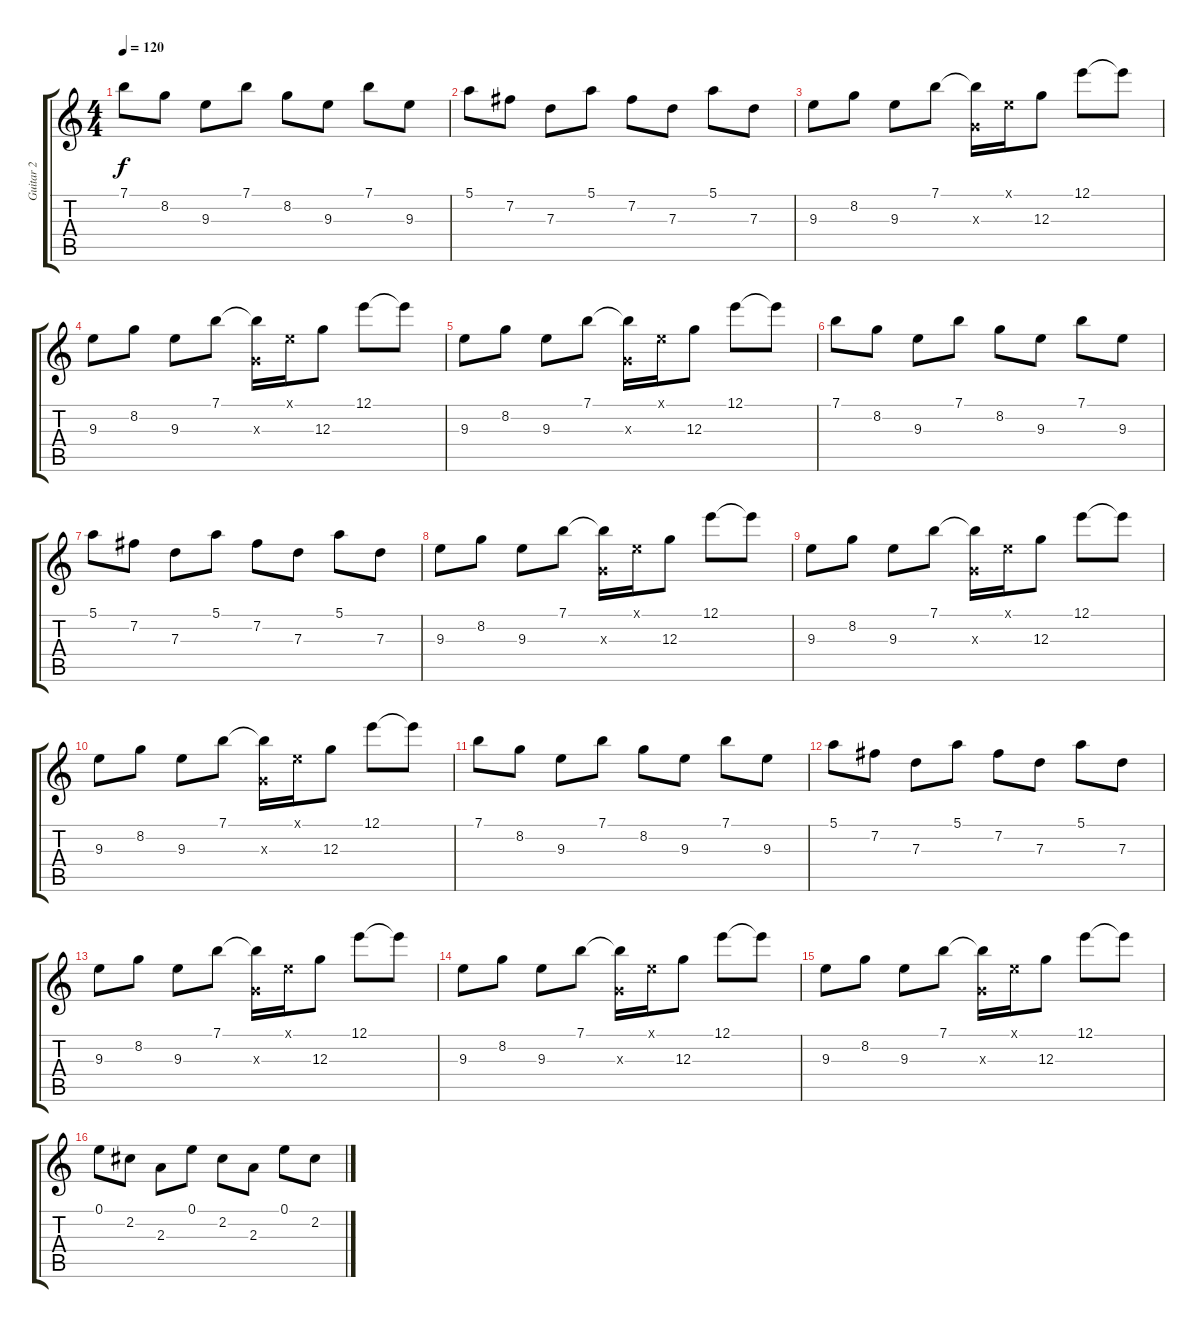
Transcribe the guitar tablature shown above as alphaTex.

\track ("Guitar 2" "Guitar 2") {instrument distortionguitar}
\staff {score tabs}
\tuning (E4 B3 G3 D3 A2 E2) {hide}
\ts (4 4)
\tempo 120
\clef g2
\ks c
7.1.8{dy f} 8.2.8 9.3.8 7.1.8 8.2.8 9.3.8 7.1.8 9.3.8 |
5.1.8 7.2.8 7.3.8 5.1.8 7.2.8 7.3.8 5.1.8 7.3.8 |
9.3.8 8.2.8 9.3.8 7.1.8 (7.1{t} 0.3{x}).16 0.1{x}.16 12.3.8 12.1.8 12.1{t}.8 |
9.3.8 8.2.8 9.3.8 7.1.8 (7.1{t} 0.3{x}).16 0.1{x}.16 12.3.8 12.1.8 12.1{t}.8 |
9.3.8 8.2.8 9.3.8 7.1.8 (7.1{t} 0.3{x}).16 0.1{x}.16 12.3.8 12.1.8 12.1{t}.8 |
7.1.8 8.2.8 9.3.8 7.1.8 8.2.8 9.3.8 7.1.8 9.3.8 |
5.1.8 7.2.8 7.3.8 5.1.8 7.2.8 7.3.8 5.1.8 7.3.8 |
9.3.8 8.2.8 9.3.8 7.1.8 (7.1{t} 0.3{x}).16 0.1{x}.16 12.3.8 12.1.8 12.1{t}.8 |
9.3.8 8.2.8 9.3.8 7.1.8 (7.1{t} 0.3{x}).16 0.1{x}.16 12.3.8 12.1.8 12.1{t}.8 |
9.3.8 8.2.8 9.3.8 7.1.8 (7.1{t} 0.3{x}).16 0.1{x}.16 12.3.8 12.1.8 12.1{t}.8 |
7.1.8 8.2.8 9.3.8 7.1.8 8.2.8 9.3.8 7.1.8 9.3.8 |
5.1.8 7.2.8 7.3.8 5.1.8 7.2.8 7.3.8 5.1.8 7.3.8 |
9.3.8 8.2.8 9.3.8 7.1.8 (7.1{t} 0.3{x}).16 0.1{x}.16 12.3.8 12.1.8 12.1{t}.8 |
9.3.8 8.2.8 9.3.8 7.1.8 (7.1{t} 0.3{x}).16 0.1{x}.16 12.3.8 12.1.8 12.1{t}.8 |
9.3.8 8.2.8 9.3.8 7.1.8 (7.1{t} 0.3{x}).16 0.1{x}.16 12.3.8 12.1.8 12.1{t}.8 |
0.1.8 2.2.8 2.3.8 0.1.8 2.2.8 2.3.8 0.1.8 2.2.8
